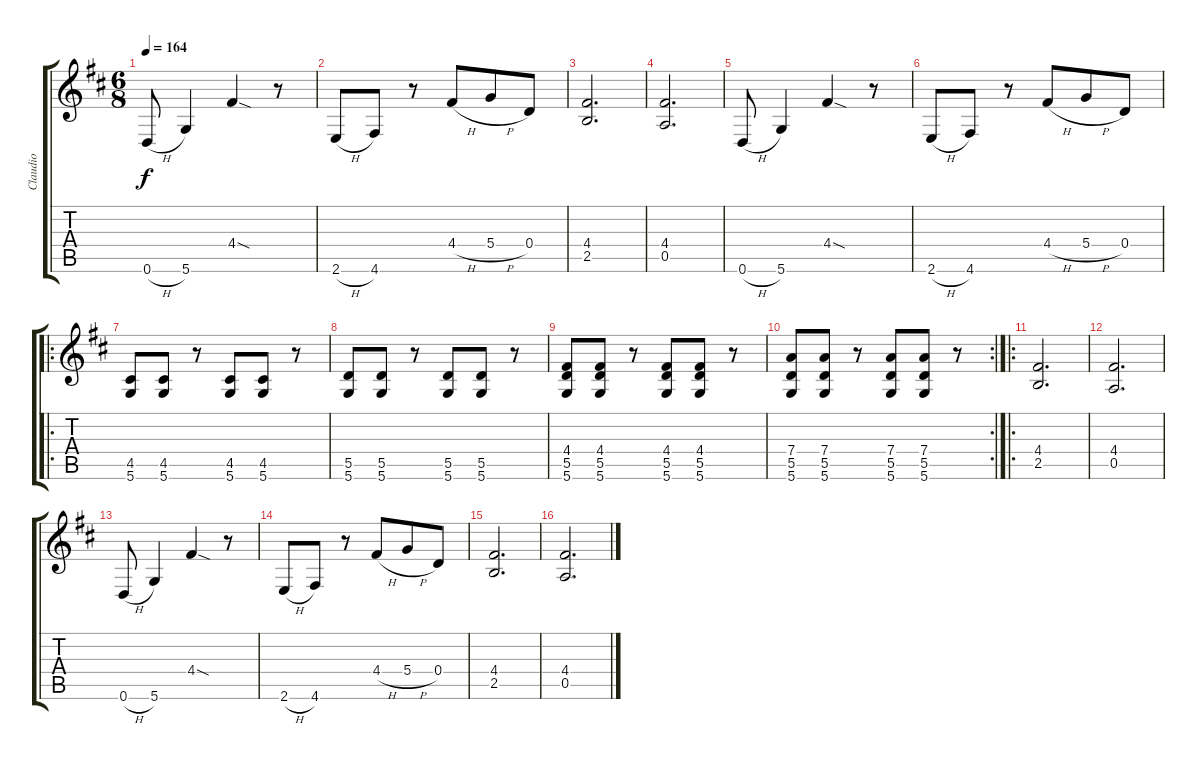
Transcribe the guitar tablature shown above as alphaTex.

\track ("Claudio" "Claudio") {instrument distortionguitar}
\staff {score tabs}
\tuning (E4 B3 G3 D3 A2 D2) {hide}
\ts (6 8)
\tempo 164
\clef g2
\ks d
0.6{h}.8{dy f} 5.6.4 4.4{sod}.4 r.8 |
2.6{h}.8 4.6.8 r.8 4.4{h}.8 5.4{h}.8 0.4.8 |
(4.4 2.5).2{d} |
(4.4 0.5).2{d} |
0.6{h}.8 5.6.4 4.4{sod}.4 r.8 |
2.6{h}.8 4.6.8 r.8 4.4{h}.8 5.4{h}.8 0.4.8 |
\ro
(4.5 5.6).8 (4.5 5.6).8 r.8 (4.5 5.6).8 (4.5 5.6).8 r.8 |
(5.5 5.6).8 (5.5 5.6).8 r.8 (5.5 5.6).8 (5.5 5.6).8 r.8 |
(4.4 5.5 5.6).8 (4.4 5.5 5.6).8 r.8 (4.4 5.5 5.6).8 (4.4 5.5 5.6).8 r.8 |
\rc 2
(7.4 5.5 5.6).8 (7.4 5.5 5.6).8 r.8 (7.4 5.5 5.6).8 (7.4 5.5 5.6).8 r.8 |
\ro
(4.4 2.5).2{d} |
(4.4 0.5).2{d} |
0.6{h}.8 5.6.4 4.4{sod}.4 r.8 |
2.6{h}.8 4.6.8 r.8 4.4{h}.8 5.4{h}.8 0.4.8 |
(4.4 2.5).2{d} |
(4.4 0.5).2{d}
